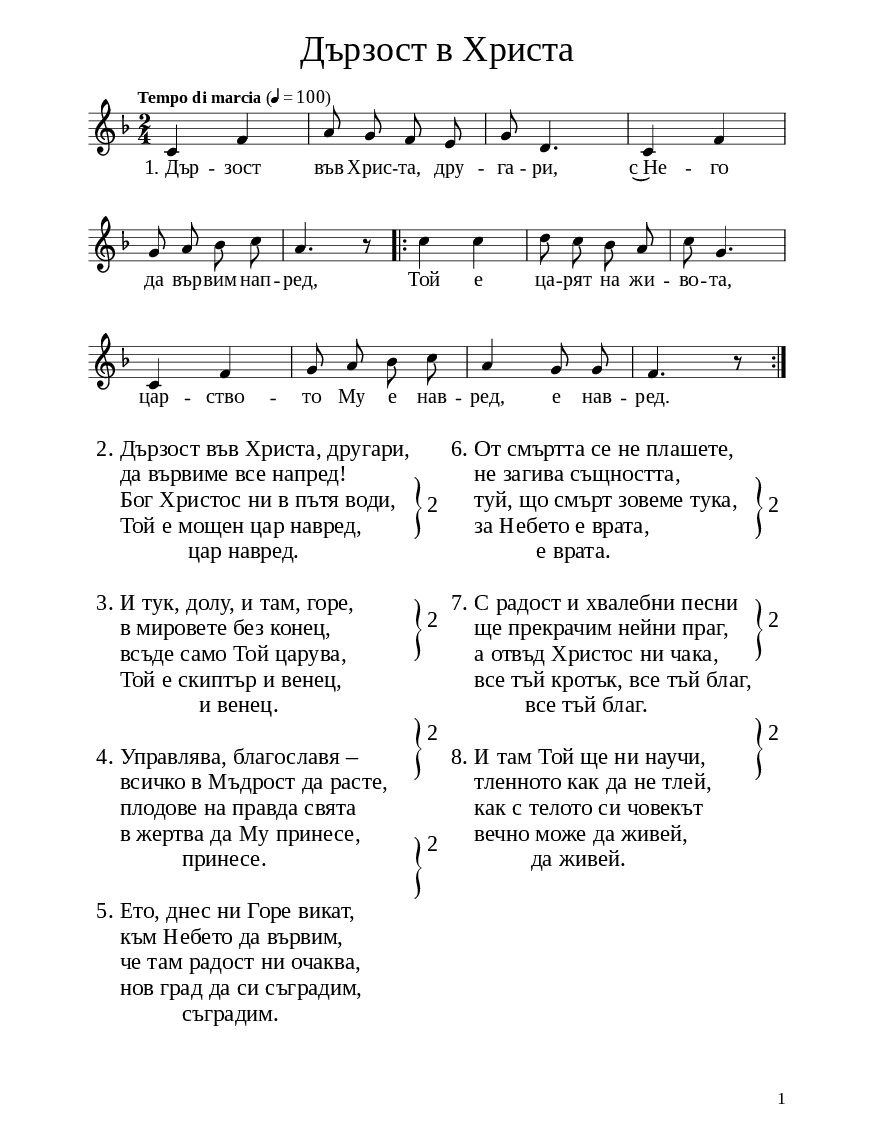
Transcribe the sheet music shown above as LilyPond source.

\version "2.24.3"

% include paper part and global functions
\include "include/globals.ily"


"rightBraces052_1" = \markup {
  \column {
    % repeat braces
    \translate #'(0 . -6.7 )
    \right-brace #30

    \translate #'(0 . -11.7 )
    \right-brace #30

    \translate #'(0 . -11.4 )
    \right-brace #30

    \translate #'(0 . -11.2 )
    \right-brace #30

  }
  \column {
    % repeat numbers
    \translate #'(0 . -7.2 )
    2

    \translate #'(0 . -14.8 )
    2

    \translate #'(0 . -14.6 )
    2

    \translate #'(0 . -14.2)
    2



  }
}

"rightBraces052_2" = \markup {
  \column {
    % repeat braces


    \translate #'(0 . -6.7 )
    \right-brace #30

    \translate #'(0 . -11.7 )
    \right-brace #30

    \translate #'(0 . -11.4 )
    \right-brace #30


  }
  \column {
    % repeat numbers

    \translate #'(0 . -7.2 )
    2

    \translate #'(0 . -14.8 )
    2

    \translate #'(0 . -14.6 )
    2


  }
}

\bookpart {
  \label #'ref052
  \tocItem \markup "Дързост в Христа"
  \include "include/bookpart-paper.ily"
  \score {
    \include "include/score-layout.ily"

    \new Voice \absolute  {
      \clef treble
      \key f \major
      \time 2/4
      \tempoFunc "Tempo di marcia" 4 "100"
      \autoBeamOff
      \autoBeamOff
      c'4 f' | a'8 g' f' e' | g'8 d'4. | c'4 f' \break |
      g'8 a' bes' c'' | a'4. r8 \bar ".|:"
        | c''4 c'' | d''8 c'' bes' a' | c''8 g'4. \break |
        c'4  f'4 | g'8 a' bes' c'' a'4 g'8 g' | f'4. r8 \bar ":|."
       \break
    }

    \addlyrics {
      "1. Дър" -- зост във Хрис -- та, дру -- га -- ри, с~Не -- го
      да вър -- вим нап -- ред, Той е ца -- рят на жи -- во -- та,
      цар -- ство -- то Му е нав -- ред, е нав -- ред.
    }

    \header {
      title = \titleFunc #'ref_desc_1 "Дързост в Христа" "Dărzost v Hrista"
    }

    \midi{}

  } % score

  \markup \abs-fontsize #11 {
    \hspace #1
    \override #`(baseline-skip . ,bgCoupletBaselineSkip)
    \column {


      \line {   2.  Дързост във Христа, другари,}

      \line {   "   " да вървиме все напред!}

      \line {   "   " Бог Христос ни в пътя води,}

      \line {   "   " Той е мощен цар навред,}

      \line {   "               " цар навред.}
      \line {   "   "}

      \line {   3.  И тук, долу, и там, горе, }

      \line {   "   " в мировете без конец, }

      \line {   "   " всъде само Той царува, }

      \line {   "   " Той е скиптър и венец, }

      \line {   "                 " и венец. }
      \line {   "   "}
      \line {   4.  Управлява, благославя – }

      \line {   "   " всичко в Мъдрост да расте, }

      \line {   "   " плодове на правда свята }

      \line {   "   " в жертва да Му принесе, }

      \line {   "              " принесе. }

      \line {   "   "}


      \line {   5. Ето, днес ни Горе викат, }

      \line {   "   " към Небето да вървим, }

      \line {   "   " че там радост ни очаква, }

      \line {   "   " нов град да си съградим, }

      \line {   "              " съградим. }

      \line {   "   "}

    }\"rightBraces052_1"



    \hspace #1
    \override #`(baseline-skip . ,bgCoupletBaselineSkip)
    \column {



      \line {   6. От смъртта се не плашете, }

      \line {   "   " не загива същността, }

      \line {   "   " туй, що смърт зовеме тука, }

      \line {   "   " за Небето е врата, }

      \line {   "              " е врата. }

      \line {   "   "}


      \line {   7. С радост и хвалебни песни }

      \line {   "   " ще прекрачим нейни праг, }

      \line {   "   " а отвъд Христос ни чака, }

      \line {   "   " все тъй кротък, все тъй благ, }

      \line {   "            " все тъй благ. }

      \line {   "   "}


      \line {   8. И там Той ще ни научи, }

      \line {   "   " тленното как да не тлей, }

      \line {   "   " как с телото си човекът }

      \line {   "   " вечно може да живей, }

      \line {   "             " да живей. }

    }
    \"rightBraces052_2"
  } % markup



} % bookpart
